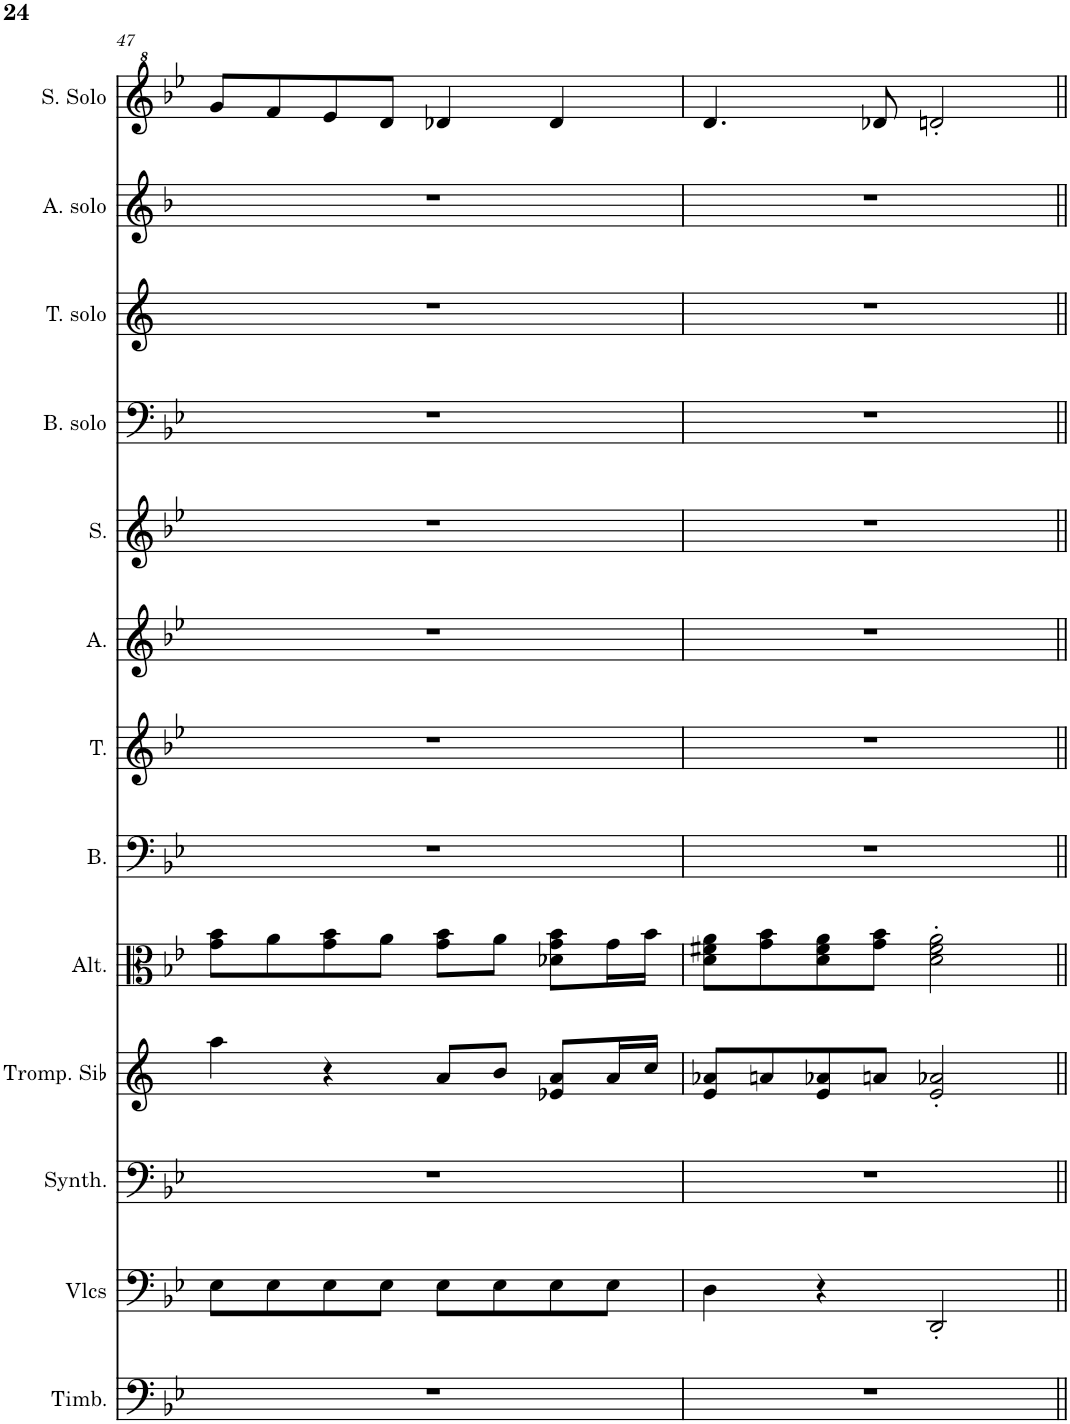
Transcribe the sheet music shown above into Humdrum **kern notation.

**kern	**kern	**kern	**kern	**kern	**kern	**kern	**kern	**kern	**kern	**kern	**kern	**kern
*part13	*part12	*part11	*part10	*part9	*part8	*part7	*part6	*part5	*part4	*part3	*part2	*part1
*staff13	*staff12	*staff11	*staff10	*staff9	*staff8	*staff7	*staff6	*staff5	*staff4	*staff3	*staff2	*staff1
*I"Timbales, Staff-1	*I"Violoncelles, D'Bass/Strings, etc	*I"Synthétiseur d'instruments à cordes, Synth strings, etc	*I"Trompette en Sib, Synth strings 2	*I"Altos, 1st violins	*I"Basse	*I"Ténor	*I"Alto	*I"Soprano	*I"Basse Solo	*I"Tenor Solo	*I"Alto Solo	*I"Soprano Solo
*I'Timb.	*I'Vlcs	*I'Synth.	*I'Tromp. Sib	*I'Alt.	*I'B.	*I'T.	*I'A.	*I'S.	*I'B. solo	*I'T. solo	*I'A. solo	*I'S. Solo
!!LO:PB:g=z
*clefF4	*clefF4	*clefF4	*clefG2	*clefC3	*clefF4	*clefG2	*clefG2	*clefG2	*clefF4	*clefG2	*clefG2	*clefG^2
*	*	*	*Trd1c2	*	*	*	*	*	*	*Trd8c14	*Trd4c7	*
*k[b-e-]	*k[b-e-]	*k[b-e-]	*k[]	*k[b-e-]	*k[b-e-]	*k[b-e-]	*k[b-e-]	*k[b-e-]	*k[b-e-]	*k[]	*k[b-]	*k[b-e-]
*M4/4	*M4/4	*M4/4	*M4/4	*M4/4	*M4/4	*M4/4	*M4/4	*M4/4	*M4/4	*M4/4	*M4/4	*M4/4
=47	=47	=47	=47	=47	=47	=47	=47	=47	=47	=47	=47	=47
1r	8E-\L	1r	4aa\	8g\ 8b-\L	1r	1r	1r	1r	1r	1r	1r	8gg/L
.	8E-\	.	.	8a\	.	.	.	.	.	.	.	8ff/
.	8E-\	.	4r	8g\ 8b-\	.	.	.	.	.	.	.	8ee-/
.	8E-\J	.	.	8a\J	.	.	.	.	.	.	.	8dd/J
.	8E-\L	.	8a/L	8g\ 8b-\L	.	.	.	.	.	.	.	4dd-X/
.	8E-\	.	8b/J	8a\J	.	.	.	.	.	.	.	.
.	8E-\	.	8e-X/ 8a/L	8d-X\ 8g\ 8b-\L	.	.	.	.	.	.	.	4dd-/
.	8E-\J	.	16a/L	16g\L	.	.	.	.	.	.	.	.
.	.	.	16cc/JJ	16b-\JJ	.	.	.	.	.	.	.	.
=48	=48	=48	=48	=48	=48	=48	=48	=48	=48	=48	=48	=48
1r	4D\	1r	8e/ 8a-X/L	8d\ 8f#X\ 8a\L	1r	1r	1r	1r	1r	1r	1r	4.dd/
.	.	.	8an/	8g\ 8b-\	.	.	.	.	.	.	.	.
.	4r	.	8e/ 8a-X/	8d\ 8f#\ 8a\	.	.	.	.	.	.	.	.
.	.	.	8an/J	8g\ 8b-\J	.	.	.	.	.	.	.	8dd-X/
.	2DD'/	.	2e/' 2a-X/'	2d\' 2f#\' 2a\'	.	.	.	.	.	.	.	2ddn'/
=||	=||	=||	=||	=||	=||	=||	=||	=||	=||	=||	=||	=||
*-	*-	*-	*-	*-	*-	*-	*-	*-	*-	*-	*-	*-
